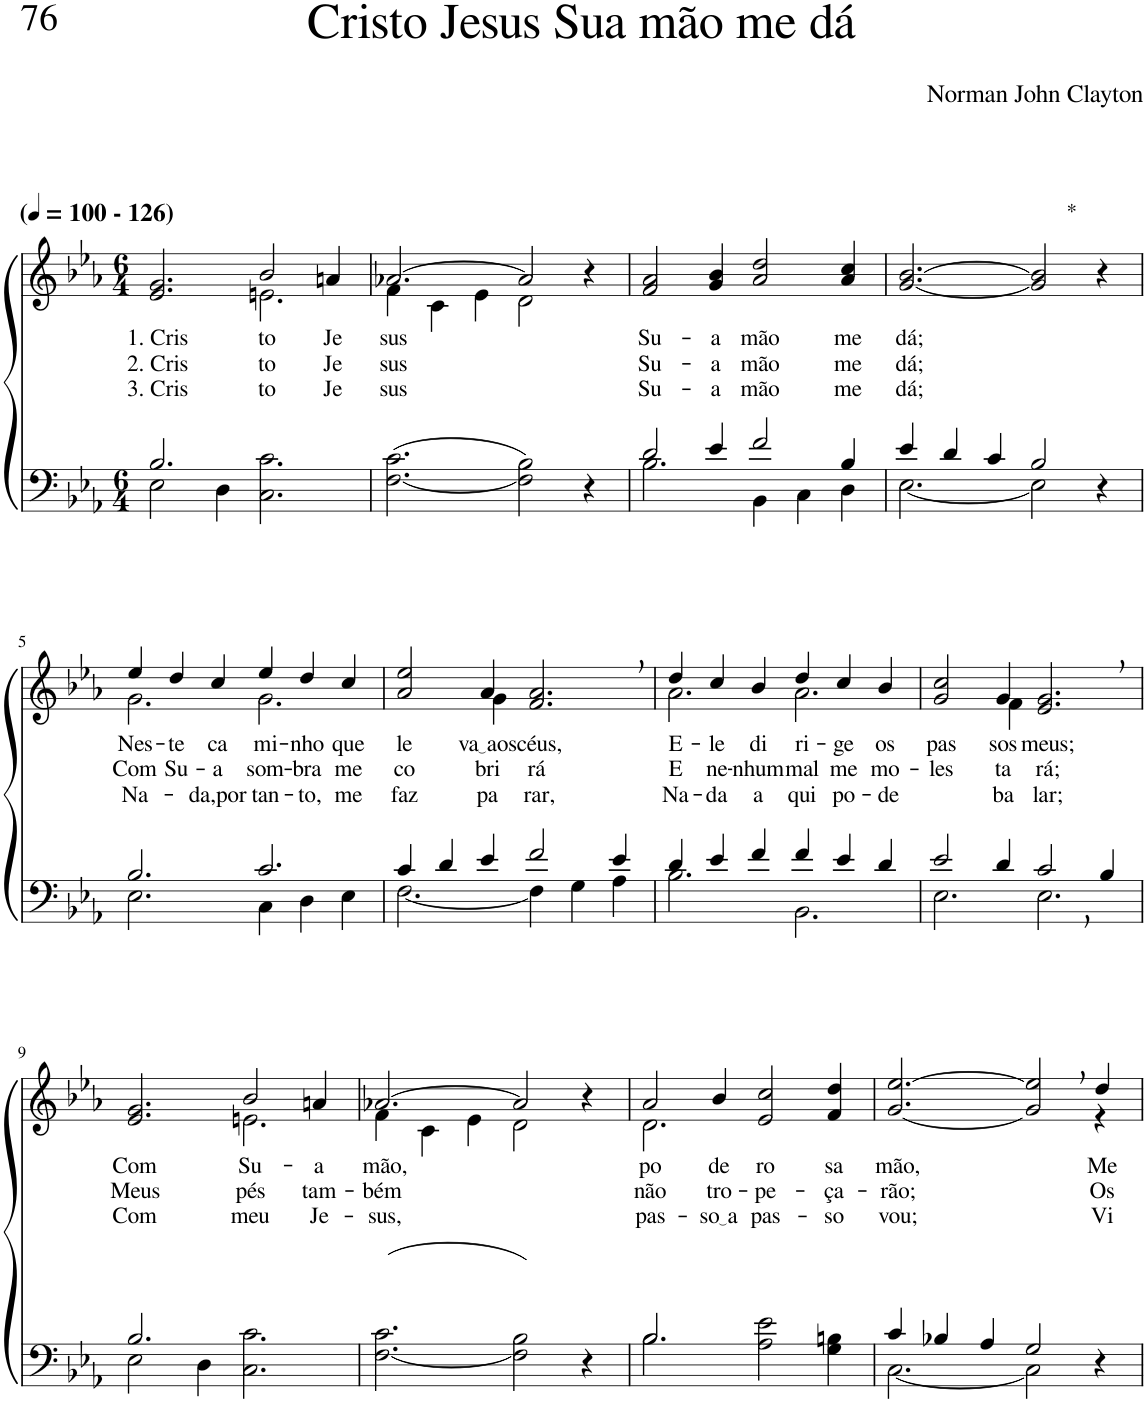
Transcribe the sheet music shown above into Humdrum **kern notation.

**kern	**kern	**text	**text	**text
*part2	*part1	*part1	*part1	*part1
*staff2	*staff1	*staff1	*staff1	*staff1
*I"Parte III e IV	*I"Parte I e II	*	*	*
*clefF4	*clefG2	*	*	*
*Trd2c3	*Trd2c3	*	*	*
*k[b-e-a-]	*k[b-e-a-]	*	*	*
*M6/4	*M6/4	*	*	*
*MM100	*MM100	*	*	*
=1	=1	=1	=1	=1
*^	*	*	*	*
!	!	!LO:TX:a:B:t=(	!	!	!
!	!	!LO:TX:a:B:t=- 126)	!	!	!
!	!	!	!LO:LY:b	!LO:LY:b	!LO:LY:b
*	*	*^	*	*	*
2.B-/	2E-\	2.e-/ 2.g/	2.ryy	1. Cris-	2. Cris	3. Cris-
.	4D\	.	.	.	.	.
!	!	!	!	!LO:LY:b	!LO:LY:b	!LO:LY:b
2.ryy	2.C\ 2.c\	2b-/	2.en\	-to	to	-to
!	!	!	!	!LO:LY:b	!LO:LY:b	!LO:LY:b
.	.	4an/	.	Je	Je	Je
*v	*v	*	*	*	*	*
=2	=2	=2	=2	=2	=2
!	!	!	!LO:LY:b	!LO:LY:b	!LO:LY:b
([2.F\ 2.c\	[2.a-X/	4f\	sus	sus	sus
.	.	4c\	.	.	.
.	.	4e-\	.	.	.
2F\] 2B-\)	2a-/]	2d\	.	.	.
4r	4r	4ryy	.	.	.
=3	=3	=3	=3	=3	=3
*^	*	*	*	*	*
!	!	!	!	!LO:LY:b	!LO:LY:b	!LO:LY:b
*	*	*v	*v	*	*	*
2d/	2.B-\	2f/ 2a-/	Su-	Su-	Su-
!	!	!	!LO:LY:b	!LO:LY:b	!LO:LY:b
4e-/	.	4g/ 4b-/	-a	-a	-a
!	!	!	!LO:LY:b	!LO:LY:b	!LO:LY:b
2f/	4BB-\	2a-/ 2dd/	mão	mão	mão
.	4C\	.	.	.	.
!	!	!	!LO:LY:b	!LO:LY:b	!LO:LY:b
4B-/	4D\	4a-/ 4cc/	me	me	me
=4	=4	=4	=4	=4	=4
!	!	!	!LO:LY:b	!LO:LY:b	!LO:LY:b
4e-/	[2.E-\	[2.g/ [2.b-/	dá;	dá;	dá;
4d/	.	.	.	.	.
4c/	.	.	.	.	.
!	!	!LO:TX:a:t=*	!	!	!
2B-/	2E-\]	2g/] 2b-/]	.	.	.
4r	4ryy	4r	.	.	.
!!LO:LB:g=z
=5	=5	=5	=5	=5	=5
*	*	*^	*	*	*
!	!	!	!	!LO:LY:b	!LO:LY:b	!LO:LY:b
2.B-/	2.E-\	4ee-/	2.g\	Nes-	Com	Na-
!	!	!	!	!LO:LY:b	!LO:LY:b	!
.	.	4dd/	.	-te	Su-	.
!	!	!	!	!LO:LY:b	!LO:LY:b	!LO:LY:b
.	.	4cc/	.	ca-	-a	-da,por-
!	!	!	!	!LO:LY:b	!LO:LY:b	!LO:LY:b
2.c/	4C\	4ee-/	2.g\	-mi-	som-	-tan-
!	!	!	!	!LO:LY:b	!LO:LY:b	!LO:LY:b
.	4D\	4dd/	.	-nho	-bra	-to,
!	!	!	!	!LO:LY:b	!LO:LY:b	!LO:LY:b
.	4E-\	4cc/	.	que	me	me
=6	=6	=6	=6	=6	=6	=6
!	!	!	!	!LO:LY:b	!LO:LY:b	!LO:LY:b
4c/	[2.F\	2a-/ 2ee-/	2ryy	le-	co-	faz
4d/	.	.	.	.	.	.
!	!	!	!	!LO:LY:b	!LO:LY:b	!LO:LY:b
4e-/	.	4a-/	4g\	va aos	-bri-	pa-
!	!	!	!	!LO:LY:b	!LO:LY:b	!LO:LY:b
2f/	4F\]	2.f/, 2.a-/,	2.ryy	céus,	-rá	-rar,
.	4G\	.	.	.	.	.
4e-/	4A-\	.	.	.	.	.
=7	=7	=7	=7	=7	=7	=7
!	!	!	!	!	!LO:LY:b	!
!	!	!	!	!LO:LY:b	!	!LO:LY:b
4d/	2.B-\	4dd/	2.a-\	E-	.	Na-
!	!	!	!	!LO:LY:b	!LO:LY:b	!LO:LY:b
4e-/	.	4cc/	.	-le	ne-	-da
!	!	!	!	!LO:LY:b	!LO:LY:b	!LO:LY:b
4f/	.	4b-/	.	di-	-nhum	a-
!	!	!	!	!	!LO:LY:b	!
!	!	!	!	!LO:LY:b	!	!LO:LY:b
4f/	2.BB-\	4dd/	2.a-\	-ri-	.	-qui
!	!	!	!	!LO:LY:b	!LO:LY:b	!LO:LY:b
4e-/	.	4cc/	.	-ge	me	po-
!	!	!	!	!LO:LY:b	!LO:LY:b	!LO:LY:b
4d/	.	4b-/	.	os	mo-	-de-
=8	=8	=8	=8	=8	=8	=8
!	!	!	!	!LO:LY:b	!LO:LY:b	!
2e-/	2.E-\	2g/ 2cc/	2ryy	pas-	-les-	.
!	!	!	!	!LO:LY:b	!LO:LY:b	!LO:LY:b
4d/	.	4g/	4f\	-sos	-ta-	-ba-
!	!	!	!	!LO:LY:b	!LO:LY:b	!LO:LY:b
2c,/	2.E-\	2.e-/, 2.g/,	2.ryy	meus;	-rá;	-lar;
4B-/	.	.	.	.	.	.
!!LO:LB:g=z	!!
=9	=9	=9	=9	=9	=9	=9
!	!	!	!	!LO:LY:b	!LO:LY:b	!LO:LY:b
2.B-/	2E-\	2.e-/ 2.g/	2.ryy	Com	Meus	Com
.	4D\	.	.	.	.	.
!	!	!	!	!	!LO:LY:b	!
!	!	!	!	!LO:LY:b	!	!LO:LY:b
2.ryy	2.C\ 2.c\	2b-/	2.en\	Su-	.	meu
!	!	!	!	!LO:LY:b	!LO:LY:b	!LO:LY:b
.	.	4an/	.	-a	tam-	Je-
*v	*v	*	*	*	*	*
=10	=10	=10	=10	=10	=10
!	!	!	!	!LO:LY:b	!LO:LY:b
!	!	!	!LO:LY:b	!	!
([2.F\ 2.c\	[2.a-X/	4f\	mão,	-bém	-sus,
.	.	4c\	.	.	.
.	.	4e-\	.	.	.
2F\] 2B-\)	2a-/]	2d\	.	.	.
4r	4r	4ryy	.	.	.
=11	=11	=11	=11	=11	=11
*^	*	*	*	*	*
!	!	!	!	!	!	!LO:LY:b
!	!	!	!	!LO:LY:b	!LO:LY:b	!
2.B-/	2.B-\	2a-/	2.d\	po	não	pas-
!	!	!	!	!LO:LY:b	!LO:LY:b	!LO:LY:b
.	.	4b-/	.	de	tro-	so a
!	!	!	!	!LO:LY:b	!LO:LY:b	!LO:LY:b
2.ryy	2A-\ 2e-\	2e-/ 2cc/	2.ryy	ro	-pe-	pas-
!	!	!	!	!LO:LY:b	!LO:LY:b	!LO:LY:b
.	4G\ 4Bn\	4f/ 4dd/	.	sa	-ça-	-so
=12	=12	=12	=12	=12	=12	=12
!	!	!	!	!LO:LY:b	!LO:LY:b	!LO:LY:b
4c/	[2.C\	[2.g/ [2.ee-/	4ryy	mão,	-rão;	vou;
*	*	*v	*v	*	*	*
4B-X/	.	.	.	.	.
4A-/	.	.	.	.	.
2G/	2C\]	2g/], 2ee-/],	.	.	.
!	!	!	!LO:LY:b	!LO:LY:b	!LO:LY:b
*	*	*^	*	*	*
4r	4ryy	4dd/	4r	Me	Os	Vi-
*v	*v	*	*	*	*	*
*	*v	*v	*	*	*
=	=	=	=	=
*-	*-	*-	*-	*-
